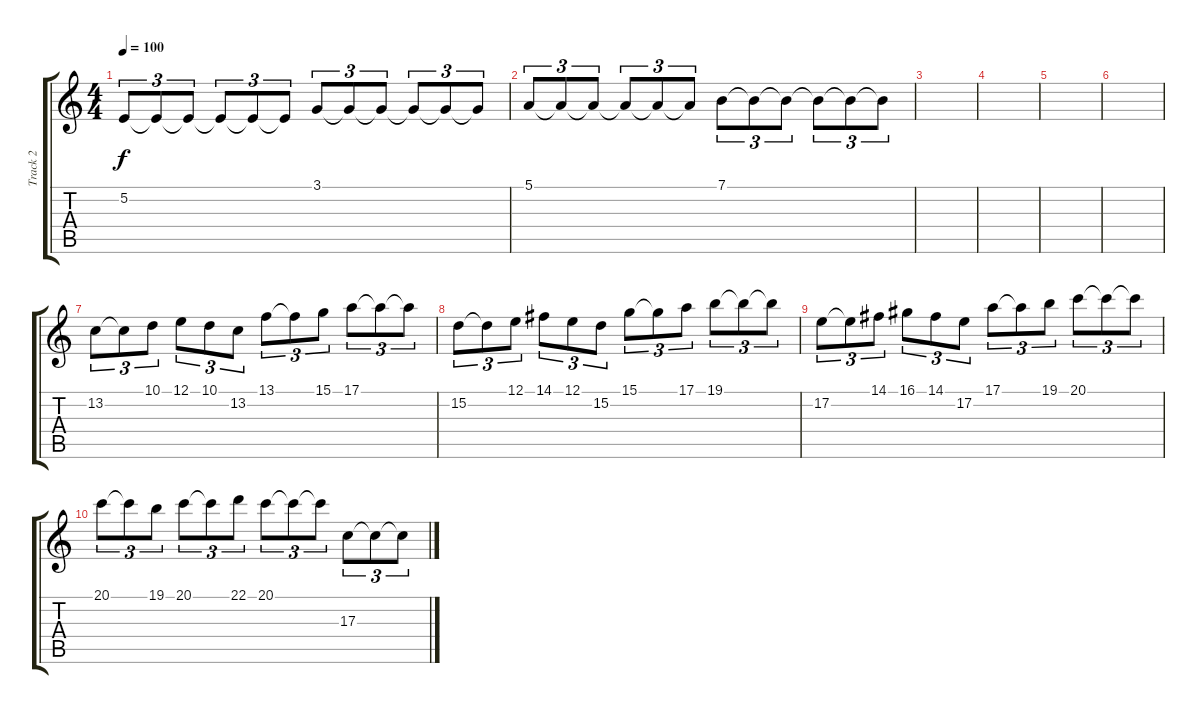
\track ("Track 2" "Track 2") {instrument altosax}
\staff {score tabs}
\tuning (E4 B3 G3 D3 A2 E2) {hide}
\ts (4 4)
\tempo 100
\clef g2
\ks c
5.2.8{tu (3 2) dy f} 5.2{t}.8{tu (3 2)} 5.2{t}.8{tu (3 2)} 5.2{t}.8{tu (3 2)} 5.2{t}.8{tu (3 2)} 5.2{t}.8{tu (3 2)} 3.1.8{tu (3 2)} 3.1{t}.8{tu (3 2)} 3.1{t}.8{tu (3 2)} 3.1{t}.8{tu (3 2)} 3.1{t}.8{tu (3 2)} 3.1{t}.8{tu (3 2)} |
5.1.8{tu (3 2)} 5.1{t}.8{tu (3 2)} 5.1{t}.8{tu (3 2)} 5.1{t}.8{tu (3 2)} 5.1{t}.8{tu (3 2)} 5.1{t}.8{tu (3 2)} 7.1.8{tu (3 2)} 7.1{t}.8{tu (3 2)} 7.1{t}.8{tu (3 2)} 7.1{t}.8{tu (3 2)} 7.1{t}.8{tu (3 2)} 7.1{t}.8{tu (3 2)} |
|
|
|
|
13.2.8{tu (3 2)} 13.2{t}.8{tu (3 2)} 10.1.8{tu (3 2)} 12.1.8{tu (3 2)} 10.1.8{tu (3 2)} 13.2.8{tu (3 2)} 13.1.8{tu (3 2)} 13.1{t}.8{tu (3 2)} 15.1.8{tu (3 2)} 17.1.8{tu (3 2)} 17.1{t}.8{tu (3 2)} 17.1{t}.8{tu (3 2)} |
15.2.8{tu (3 2)} 15.2{t}.8{tu (3 2)} 12.1.8{tu (3 2)} 14.1.8{tu (3 2)} 12.1.8{tu (3 2)} 15.2.8{tu (3 2)} 15.1.8{tu (3 2)} 15.1{t}.8{tu (3 2)} 17.1.8{tu (3 2)} 19.1.8{tu (3 2)} 19.1{t}.8{tu (3 2)} 19.1{t}.8{tu (3 2)} |
17.2.8{tu (3 2)} 17.2{t}.8{tu (3 2)} 14.1.8{tu (3 2)} 16.1.8{tu (3 2)} 14.1.8{tu (3 2)} 17.2.8{tu (3 2)} 17.1.8{tu (3 2)} 17.1{t}.8{tu (3 2)} 19.1.8{tu (3 2)} 20.1.8{tu (3 2)} 20.1{t}.8{tu (3 2)} 20.1{t}.8{tu (3 2)} |
20.1.8{tu (3 2)} 20.1{t}.8{tu (3 2)} 19.1.8{tu (3 2)} 20.1.8{tu (3 2)} 20.1{t}.8{tu (3 2)} 22.1.8{tu (3 2)} 20.1.8{tu (3 2)} 20.1{t}.8{tu (3 2)} 20.1{t}.8{tu (3 2)} 17.3.8{tu (3 2)} 17.3{t}.8{tu (3 2)} 17.3{t}.8{tu (3 2)}
